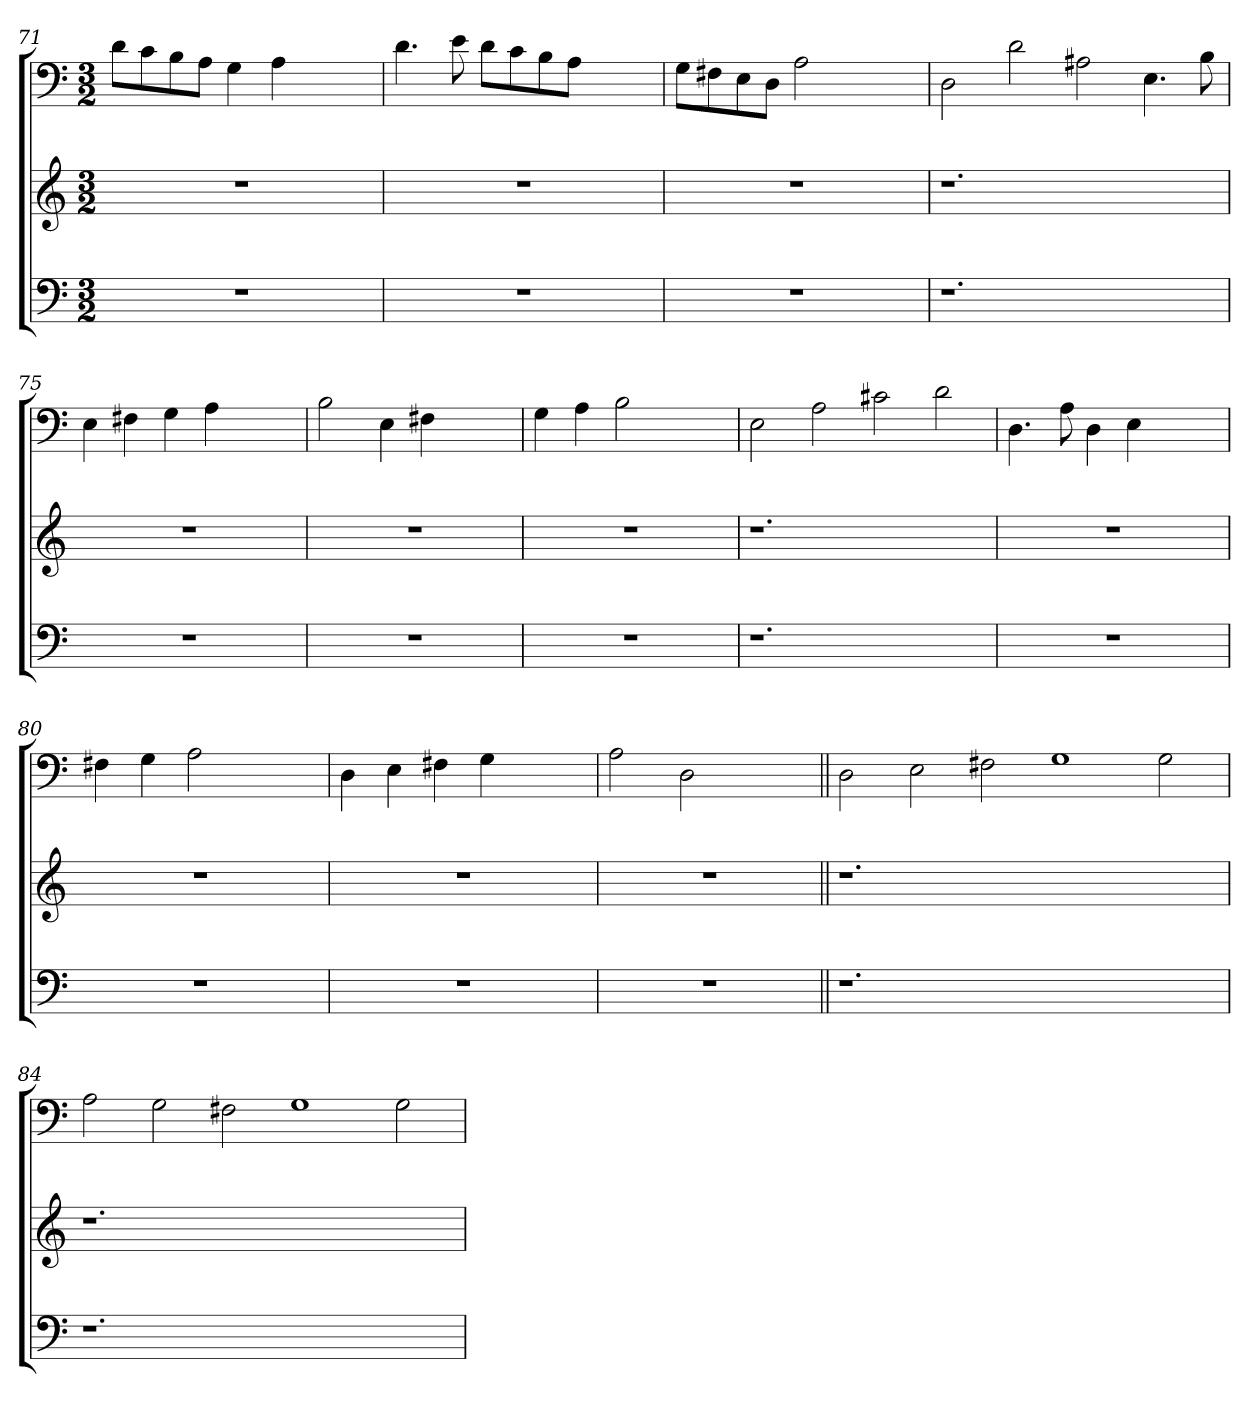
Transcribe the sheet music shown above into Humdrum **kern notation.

**kern	**kern	**kern
*part3	*part2	*part1
*staff3	*staff2	*staff1
*clefF4	*clefG2	*clefF4
*k[]	*k[]	*k[]
*C:	*C:	*C:
*M3/2	*M3/2	*M3/2
=71	=71	=71
1.r	1.r	8d\L
.	.	8c\
.	.	8B\
.	.	8A\J
.	.	4G\
.	.	4A\
.	.	2ryy
=72	=72	=72
1.r	1.r	4.d\
.	.	8e\
.	.	8d\L
.	.	8c\
.	.	8B\
.	.	8A\J
.	.	2ryy
=73	=73	=73
1.r	1.r	8G\L
.	.	8F#X\
.	.	8E\
.	.	8D\J
.	.	2A\
.	.	2ryy
=74	=74	=74
1.r	1.r	2D\
.	.	2d\
.	.	2A#\
2ryy	2ryy	4.E\
.	.	8B\
!!LO:LB:g=z
=75	=75	=75
1.r	1.r	4E\
.	.	4F#X\
.	.	4G\
.	.	4A\
.	.	2ryy
=76	=76	=76
1.r	1.r	2B\
.	.	4E\
.	.	4F#X\
.	.	2ryy
=77	=77	=77
1.r	1.r	4G\
.	.	4A\
.	.	2B\
.	.	2ryy
=78	=78	=78
1.r	1.r	2E\
.	.	2A\
.	.	2c#X\
2ryy	2ryy	2d\
=79	=79	=79
1.r	1.r	4.D\
.	.	8A\
.	.	4D\
.	.	4E\
.	.	2ryy
=80	=80	=80
1.r	1.r	4F#X\
.	.	4G\
.	.	2A\
.	.	2ryy
=81	=81	=81
1.r	1.r	4D\
.	.	4E\
.	.	4F#X\
.	.	4G\
.	.	2ryy
!!LO:LB:g=z
=82	=82	=82
1.r	1.r	2A\
.	.	2D\
.	.	2ryy
=83||	=83||	=83||
1.r	1.r	2D\
.	.	2E\
.	.	2F#X\
1.ryy	1.ryy	1G
.	.	2G\
=84	=84	=84
1.r	1.r	2A\
.	.	2G\
.	.	2F#X\
1.ryy	1.ryy	1G
.	.	2G\
=	=	=
*-	*-	*-
